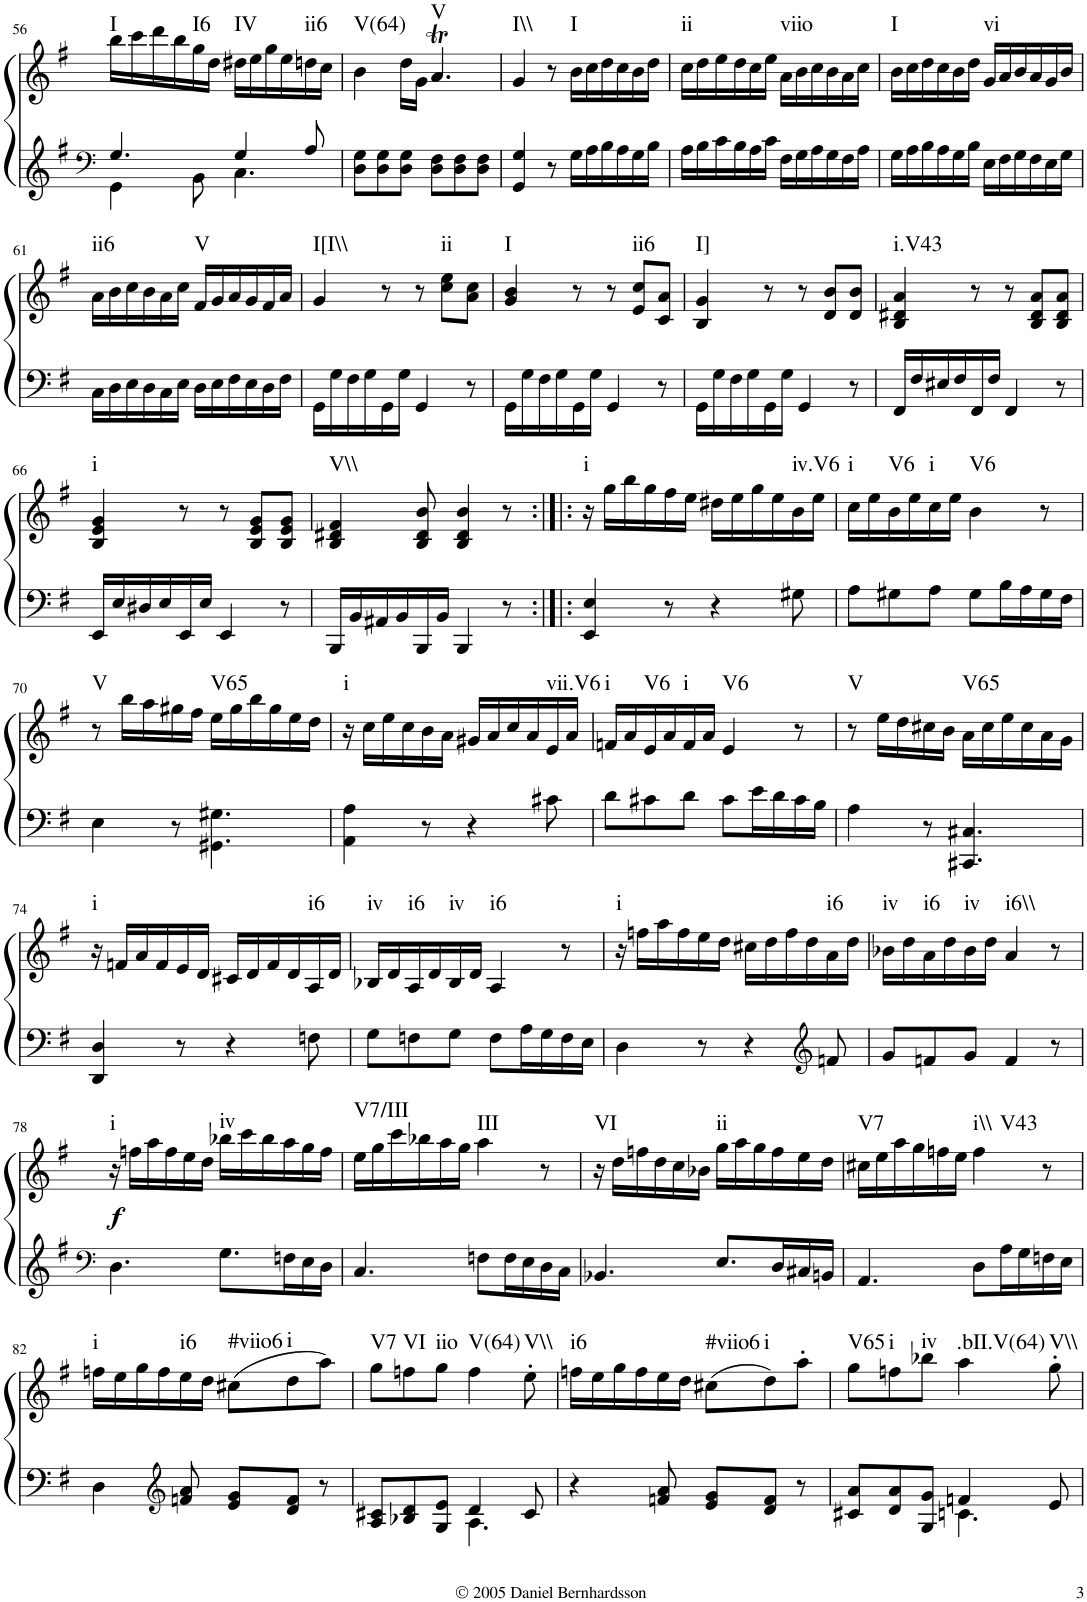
**kern	**kern	**dynam	**harte
*part1	*part1	*part1	*part1
*staff2	*staff1	*staff1/2	*
*I"Piano	*	*	*
*I'Pno.	*	*	*
!!LO:PB:g=z
*clefF4	*clefG2	*	*
*k[f#]	*k[f#]	*	*
*G:	*G:	*	*
*M6/8	*M6/8	*	*
=56	=56	=56	=56
*^	*	*	*
!	!	!	!	!LO:H:kt=I
4.G/	4GG\	16bb\LL	.	N
.	.	16ccc\	.	.
.	.	16ddd\	.	.
.	.	16bb\	.	.
!	!	!	!	!LO:H:kt=I6
.	8BB\	16gg\	.	N
.	.	16dd\JJ	.	.
!	!	!	!	!LO:H:kt=IV
4G/	4.C\	16dd#X\LL	.	N
.	.	16ee\	.	.
.	.	16gg\	.	.
.	.	16ee\	.	.
!	!	!	!	!LO:H:kt=ii6
8A/	.	16ddn\	.	N
.	.	16cc\JJ	.	.
*v	*v	*	*	*
=57	=57	=57	=57
!	!	!	!LO:H:kt=V(64)
8D\ 8G\L	4b\	.	N
8D\ 8G\	.	.	.
8D\ 8G\J	16dd\LL	.	.
.	16g\JJ	.	.
!	!	!	!LO:H:kt=V
8D\ 8F#\L	4.aT/	.	N
8D\ 8F#\	.	.	.
8D\ 8F#\J	.	.	.
=58	=58	=58	=58
!	!	!	!LO:H:kt=I\\
4GG/ 4G/	4g/	.	N
8r	8r	.	.
!	!	!	!LO:H:kt=I
16G\LL	16b\LL	.	N
16A\	16cc\	.	.
16B\	16dd\	.	.
16A\	16cc\	.	.
16G\	16b\	.	.
16B\JJ	16dd\JJ	.	.
=59	=59	=59	=59
!	!	!	!LO:H:kt=ii
16A\LL	16cc\LL	.	N
16B\	16dd\	.	.
16c\	16ee\	.	.
16B\	16dd\	.	.
16A\	16cc\	.	.
16c\JJ	16ee\JJ	.	.
!	!	!	!LO:H:kt=viio
16F#\LL	16a\LL	.	N
16G\	16b\	.	.
16A\	16cc\	.	.
16G\	16b\	.	.
16F#\	16a\	.	.
16A\JJ	16cc\JJ	.	.
=60	=60	=60	=60
!	!	!	!LO:H:kt=I
16G\LL	16b\LL	.	N
16A\	16cc\	.	.
16B\	16dd\	.	.
16A\	16cc\	.	.
16G\	16b\	.	.
16B\JJ	16dd\JJ	.	.
!	!	!	!LO:H:kt=vi
16E\LL	16g/LL	.	N
16F#\	16a/	.	.
16G\	16b/	.	.
16F#\	16a/	.	.
16E\	16g/	.	.
16G\JJ	16b/JJ	.	.
!!LO:LB:g=z
=61	=61	=61	=61
!	!	!	!LO:H:kt=ii6
16C\LL	16a\LL	.	N
16D\	16b\	.	.
16E\	16cc\	.	.
16D\	16b\	.	.
16C\	16a\	.	.
16E\JJ	16cc\JJ	.	.
!	!	!	!LO:H:kt=V
16D\LL	16f#/LL	.	N
16E\	16g/	.	.
16F#\	16a/	.	.
16E\	16g/	.	.
16D\	16f#/	.	.
16F#\JJ	16a/JJ	.	.
=62	=62	=62	=62
!	!	!	!LO:H:kt=I[I\\
16GG\LL	4g/	.	N
16G\	.	.	.
16F#\	.	.	.
16G\	.	.	.
16GG\	8r	.	.
16G\JJ	.	.	.
4GG/	8r	.	.
!	!	!	!LO:H:kt=ii
.	8cc\ 8ee\L	.	N
8r	8a\ 8cc\J	.	.
=63	=63	=63	=63
!	!	!	!LO:H:kt=I
16GG\LL	4g/ 4b/	.	N
16G\	.	.	.
16F#\	.	.	.
16G\	.	.	.
16GG\	8r	.	.
16G\JJ	.	.	.
4GG/	8r	.	.
!	!	!	!LO:H:kt=ii6
.	8e/ 8cc/L	.	N
8r	8c/ 8a/J	.	.
=64	=64	=64	=64
!	!	!	!LO:H:kt=I]
16GG\LL	4B/ 4g/	.	N
16G\	.	.	.
16F#\	.	.	.
16G\	.	.	.
16GG\	8r	.	.
16G\JJ	.	.	.
4GG/	8r	.	.
.	8d/ 8b/L	.	.
8r	8d/ 8b/J	.	.
=65	=65	=65	=65
!	!	!	!LO:H:kt=i.V43
16FF#/LL	4B/ 4d#X/ 4a/	.	N
16F#/	.	.	.
16E#X/	.	.	.
16F#/	.	.	.
16FF#/	8r	.	.
16F#/JJ	.	.	.
4FF#/	8r	.	.
.	8B/ 8d#/ 8a/L	.	.
8r	8B/ 8d#/ 8a/J	.	.
!!LO:LB:g=z
=66	=66	=66	=66
!	!	!	!LO:H:kt=i
16EE/LL	4B/ 4e/ 4g/	.	N
16E/	.	.	.
16D#X/	.	.	.
16E/	.	.	.
16EE/	8r	.	.
16E/JJ	.	.	.
4EE/	8r	.	.
.	8B/ 8e/ 8g/L	.	.
8r	8B/ 8e/ 8g/J	.	.
=67	=67	=67	=67
!	!	!	!LO:H:kt=V\\
16BBB/LL	4B/ 4d#X/ 4f#/	.	N
16BB/	.	.	.
16AA#X/	.	.	.
16BB/	.	.	.
16BBB/	8B/ 8d#/ 8b/	.	.
16BB/JJ	.	.	.
4BBB/	4B/ 4d#/ 4b/	.	.
8r	8r	.	.
=68:|!|:	=68:|!|:	=68:|!|:	=68:|!|:
!	!	!	!LO:H:kt=i
4EE/ 4E/	16r	.	N
.	16gg\LL	.	.
.	16bb\	.	.
.	16gg\	.	.
8r	16ff#\	.	.
.	16ee\JJ	.	.
4r	16dd#X\LL	.	.
.	16ee\	.	.
.	16gg\	.	.
.	16ee\	.	.
!	!	!	!LO:H:kt=iv.V6
8G#X\	16b\	.	N
.	16ee\JJ	.	.
=69	=69	=69	=69
!	!	!	!LO:H:kt=i
8A\L	16cc\LL	.	N
.	16ee\	.	.
!	!	!	!LO:H:kt=V6
8G#X\	16b\	.	N
.	16ee\	.	.
!	!	!	!LO:H:kt=i
8A\J	16cc\	.	N
.	16ee\JJ	.	.
!	!	!	!LO:H:kt=V6
8G#\L	4b\	.	N
16B\L	.	.	.
16A\	.	.	.
16G#\	8r	.	.
16F#\JJ	.	.	.
!!LO:LB:g=z
=70	=70	=70	=70
!	!	!	!LO:H:kt=V
4E\	8r	.	N
.	16bb\LL	.	.
.	16aa\	.	.
8r	16gg#X\	.	.
.	16ff#\JJ	.	.
!	!	!	!LO:H:kt=V65
4.GG#X\ 4.G#X\	16ee\LL	.	N
.	16gg#\	.	.
.	16bb\	.	.
.	16gg#\	.	.
.	16ee\	.	.
.	16dd\JJ	.	.
=71	=71	=71	=71
!	!	!	!LO:H:kt=i
4AA\ 4A\	16r	.	N
.	16cc\LL	.	.
.	16ee\	.	.
.	16cc\	.	.
8r	16b\	.	.
.	16a\JJ	.	.
4r	16g#X/LL	.	.
.	16a/	.	.
.	16cc/	.	.
.	16a/	.	.
!	!	!	!LO:H:kt=vii.V6
8c#X\	16e/	.	N
.	16a/JJ	.	.
=72	=72	=72	=72
!	!	!	!LO:H:kt=i
8d\L	16fn/LL	.	N
.	16a/	.	.
!	!	!	!LO:H:kt=V6
8c#X\	16e/	.	N
.	16a/	.	.
!	!	!	!LO:H:kt=i
8d\J	16f/	.	N
.	16a/JJ	.	.
!	!	!	!LO:H:kt=V6
8c#\L	4e/	.	N
16e\L	.	.	.
16d\	.	.	.
16c#\	8r	.	.
16B\JJ	.	.	.
=73	=73	=73	=73
!	!	!	!LO:H:kt=V
4A\	8r	.	N
.	16ee\LL	.	.
.	16dd\	.	.
8r	16cc#X\	.	.
.	16b\JJ	.	.
!	!	!	!LO:H:kt=V65
4.CC#X/ 4.C#X/	16a\LL	.	N
.	16cc#\	.	.
.	16ee\	.	.
.	16cc#\	.	.
.	16a\	.	.
.	16g\JJ	.	.
!!LO:LB:g=z
=74	=74	=74	=74
!	!	!	!LO:H:kt=i
4DD/ 4D/	16r	.	N
.	16fn/LL	.	.
.	16a/	.	.
.	16f/	.	.
8r	16e/	.	.
.	16d/JJ	.	.
4r	16c#X/LL	.	.
.	16d/	.	.
.	16f/	.	.
.	16d/	.	.
!	!	!	!LO:H:kt=i6
8Fn\	16A/	.	N
.	16d/JJ	.	.
=75	=75	=75	=75
!	!	!	!LO:H:kt=iv
8G\L	16B-X/LL	.	N
.	16d/	.	.
!	!	!	!LO:H:kt=i6
8Fn\	16A/	.	N
.	16d/	.	.
!	!	!	!LO:H:kt=iv
8G\J	16B-/	.	N
.	16d/JJ	.	.
!	!	!	!LO:H:kt=i6
8F\L	4A/	.	N
16A\L	.	.	.
16G\	.	.	.
16F\	8r	.	.
16E\JJ	.	.	.
=76	=76	=76	=76
!	!	!	!LO:H:kt=i
4D\	16r	.	N
.	16ffn\LL	.	.
.	16aa\	.	.
.	16ff\	.	.
8r	16ee\	.	.
.	16dd\JJ	.	.
4r	16cc#X\LL	.	.
.	16dd\	.	.
.	16ff\	.	.
.	16dd\	.	.
*clefG2	*	*	*
!	!	!	!LO:H:kt=i6
8fn/	16a\	.	N
.	16dd\JJ	.	.
=77	=77	=77	=77
!	!	!	!LO:H:kt=iv
8g/L	16b-X\LL	.	N
.	16dd\	.	.
!	!	!	!LO:H:kt=i6
8fn/	16a\	.	N
.	16dd\	.	.
!	!	!	!LO:H:kt=iv
8g/J	16b-\	.	N
.	16dd\JJ	.	.
!	!	!	!LO:H:kt=i6\\
4f/	4a/	.	N
8r	8r	.	.
!!LO:LB:g=z
=78	=78	=78	=78
*clefF4	*	*	*
!	!	!LO:DY:b	!LO:H:kt=i
4.D\	16r	f	N
.	16ffn\LL	.	.
.	16aa\	.	.
.	16ff\	.	.
.	16ee\	.	.
.	16dd\JJ	.	.
!	!	!	!LO:H:kt=iv
8.G\L	16bb-X\LL	.	N
.	16ccc\	.	.
.	16bb-\	.	.
16Fn\L	16aa\	.	.
16E\	16gg\	.	.
16D\JJ	16ff\JJ	.	.
=79	=79	=79	=79
!	!	!	!LO:H:kt=V7/III
4.C/	16ee\LL	.	N
.	16gg\	.	.
.	16ccc\	.	.
.	16bb-X\	.	.
.	16aa\	.	.
.	16gg\JJ	.	.
!	!	!	!LO:H:kt=III
8Fn\L	4aa\	.	N
16F\L	.	.	.
16E\	.	.	.
16D\	8r	.	.
16C\JJ	.	.	.
=80	=80	=80	=80
!	!	!	!LO:H:kt=VI
4.BB-X/	16r	.	N
.	16dd\LL	.	.
.	16ffn\	.	.
.	16dd\	.	.
.	16cc\	.	.
.	16b-X\JJ	.	.
!	!	!	!LO:H:kt=ii
8.E/L	16gg\LL	.	N
.	16aa\	.	.
.	16gg\	.	.
16D/L	16ff\	.	.
16C#X/	16ee\	.	.
16BBn/JJ	16dd\JJ	.	.
=81	=81	=81	=81
!	!	!	!LO:H:kt=V7
4.AA/	16cc#X\LL	.	N
.	16ee\	.	.
.	16aa\	.	.
.	16gg\	.	.
.	16ffn\	.	.
.	16ee\JJ	.	.
!	!	!	!LO:H:n=1:kt=i\\
!	!	!	!LO:H:n=2:kt=V43
8D\L	4ff\	.	N N
16A\L	.	.	.
16G\	.	.	.
16Fn\	8r	.	.
16E\JJ	.	.	.
!!LO:LB:g=z
=82	=82	=82	=82
!	!	!	!LO:H:kt=i
4D\	16ffn\LL	.	N
.	16ee\	.	.
.	16gg\	.	.
.	16ff\	.	.
*clefG2	*	*	*
!	!	!	!LO:H:kt=i6
8fn/ 8a/	16ee\	.	N
.	16dd\JJ	.	.
!	!	!	!LO:H:kt=#viio6
8e/ 8g/L	(8cc#X\L	.	N
!	!	!	!LO:H:kt=i
8d/ 8f/J	8dd\	.	N
8r	8aa\J)	.	.
=83	=83	=83	=83
*^	*	*	*
!	!	!	!	!LO:H:kt=V7
8A/ 8c#X/L	4.ryy	8gg\L	.	N
!	!	!	!	!LO:H:kt=VI
8B-X/ 8d/	.	8ffn\	.	N
!	!	!	!	!LO:H:kt=iio
8G/ 8e/J	.	8gg\J	.	N
!	!	!	!	!LO:H:kt=V(64)
4d/	4.A\	4ff\	.	N
!	!	!	!	!LO:H:kt=V\\
8c#/	.	8ee'\	.	N
*v	*v	*	*	*
=84	=84	=84	=84
!	!	!	!LO:H:kt=i6
4r	16ffn\LL	.	N
.	16ee\	.	.
.	16gg\	.	.
.	16ff\	.	.
8fn/ 8a/	16ee\	.	.
.	16dd\JJ	.	.
!	!	!	!LO:H:kt=#viio6
8e/ 8g/L	(8cc#X\L	.	N
!	!	!	!LO:H:kt=i
8d/ 8f/J	8dd\)	.	N
8r	8aa'\J	.	.
=85	=85	=85	=85
*^	*	*	*
!	!	!	!	!LO:H:kt=V65
8c#X/ 8a/L	4.ryy	8gg\L	.	N
!	!	!	!	!LO:H:kt=i
8d/ 8a/	.	8ffn\	.	N
!	!	!	!	!LO:H:kt=iv
8G/ 8g/J	.	8bb-X\J	.	N
!	!	!	!	!LO:H:kt=.bII.V(64)
4fn/	4.cn\	4aa\	.	N
!	!	!	!	!LO:H:kt=V\\
8e/	.	8gg'\	.	N
*v	*v	*	*	*
=	=	=	=
*-	*-	*-	*-
